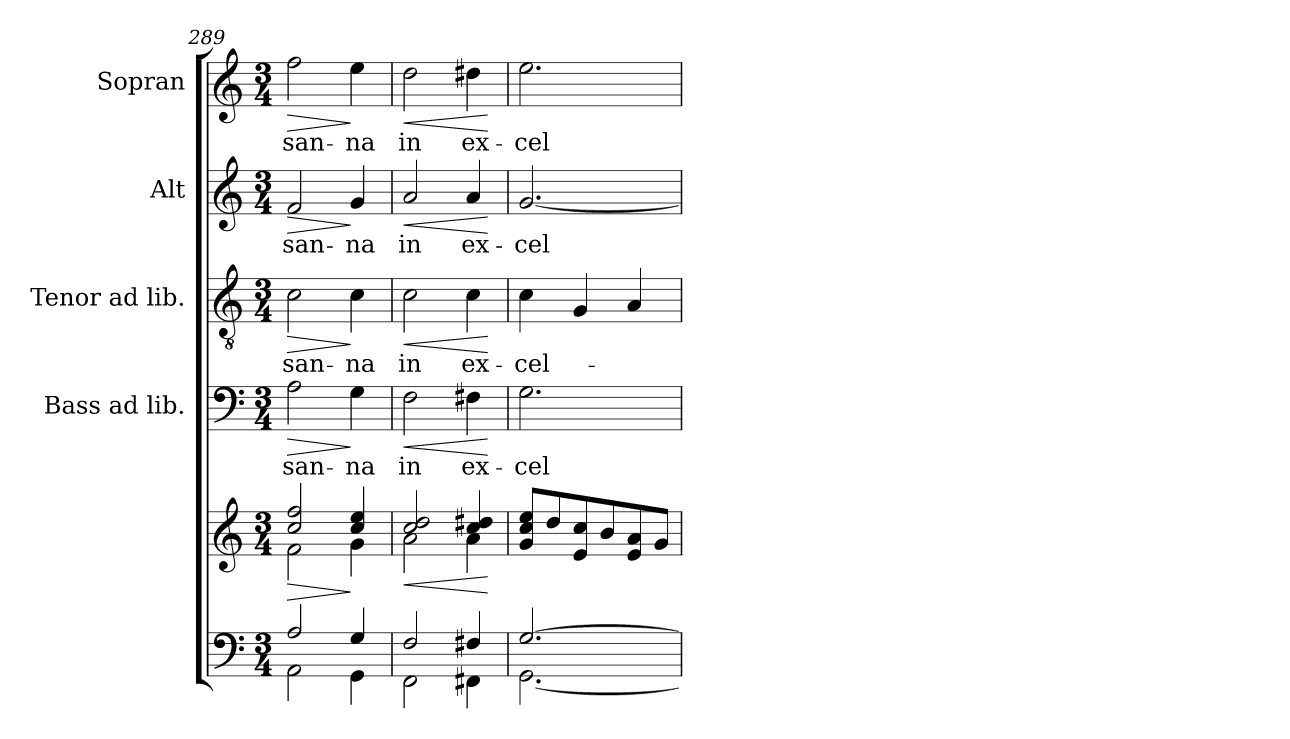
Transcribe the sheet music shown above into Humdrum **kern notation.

**kern	**kern	**dynam	**kern	**text	**dynam	**kern	**text	**dynam	**kern	**text	**dynam	**kern	**text	**dynam
*part5	*part5	*part5	*part4	*part4	*part4	*part3	*part3	*part3	*part2	*part2	*part2	*part1	*part1	*part1
*staff6	*staff5	*staff5/6	*staff4	*staff4	*staff4	*staff3	*staff3	*staff3	*staff2	*staff2	*staff2	*staff1	*staff1	*staff1
*	*	*	*I"Bass ad lib.	*	*	*I"Tenor ad lib.	*	*	*I"Alt	*	*	*I"Sopran	*	*
*	*	*	*I'B.	*	*	*I'T.	*	*	*I'A.	*	*	*I'S.	*	*
!!LO:LB:g=z
*clefF4	*clefG2	*	*clefF4	*	*	*clefGv2	*	*	*clefG2	*	*	*clefG2	*	*
*k[]	*k[]	*	*k[]	*	*	*k[]	*	*	*k[]	*	*	*k[]	*	*
*C:	*C:	*	*C:	*	*	*C:	*	*	*C:	*	*	*C:	*	*
*M3/4	*M3/4	*	*M3/4	*	*	*M3/4	*	*	*M3/4	*	*	*M3/4	*	*
=289	=289	=289	=289	=289	=289	=289	=289	=289	=289	=289	=289	=289	=289	=289
*^	*	*	*	*	*	*	*	*	*	*	*	*	*	*
!	!	!	!LO:HP:b	!	!LO:LY:b	!LO:HP:b	!	!LO:LY:b	!LO:HP:b	!	!LO:LY:b	!LO:HP:b	!	!LO:LY:b	!LO:HP:b
*	*	*^	*	*	*	*	*	*	*	*	*	*	*	*	*
2A/	2AA\	2cc/ 2ff/	2f\	>	2A\	-san-	>	2c\	-san-	>	2f/	-san-	>	2ff\	-san-	>
!	!	!	!	!	!	!LO:LY:b	!	!	!LO:LY:b	!	!	!LO:LY:b	!	!	!LO:LY:b	!
4G/	4GG\	4cc/ 4ee/	4g\	]	4G\	-na	]	4c\	-na	]	4g/	-na	]	4ee\	-na	]
=290	=290	=290	=290	=290	=290	=290	=290	=290	=290	=290	=290	=290	=290	=290	=290	=290
!	!	!	!	!LO:HP:b	!	!LO:LY:b	!LO:HP:b	!	!LO:LY:b	!LO:HP:b	!	!LO:LY:b	!LO:HP:b	!	!LO:LY:b	!LO:HP:b
2F/	2FF\	2cc/ 2dd/	2a\	<	2F\	in	<	2c\	in	<	2a/	in	<	2dd\	in	<
!	!	!	!	!	!	!LO:LY:b	!	!	!LO:LY:b	!	!	!LO:LY:b	!	!	!LO:LY:b	!
4F#X/	4FF#X\	4cc/ 4dd#X/	4a\	.	4F#X\	ex-	.	4c\	ex-	.	4a/	ex-	.	4dd#X\	ex-	.
*v	*v	*	*	*	*	*	*	*	*	*	*	*	*	*	*	*
*	*v	*v	*	*	*	*	*	*	*	*	*	*	*	*	*
.	.	[	.	.	[	.	.	[	.	.	[	.	.	[
=291	=291	=291	=291	=291	=291	=291	=291	=291	=291	=291	=291	=291	=291	=291
*^	*	*	*	*	*	*	*	*	*	*	*	*	*	*
!	!	!	!	!	!LO:LY:b	!	!	!LO:LY:b	!	!	!LO:LY:b	!	!	!LO:LY:b	!
[>2.G/	[<2.GG\	8g/ 8cc/ 8ee/L	.	2.G\	-cel-	.	4c\	-cel-	.	[2.g/	-cel-	.	2.ee\	-cel-	.
.	.	8dd/	.	.	.	.	.	.	.	.	.	.	.	.	.
.	.	8e/ 8cc/	.	.	.	.	4G/	.	.	.	.	.	.	.	.
.	.	8b/	.	.	.	.	.	.	.	.	.	.	.	.	.
.	.	8e/ 8a/	.	.	.	.	4A/	.	.	.	.	.	.	.	.
.	.	8g/J	.	.	.	.	.	.	.	.	.	.	.	.	.
*v	*v	*	*	*	*	*	*	*	*	*	*	*	*	*	*
=	=	=	=	=	=	=	=	=	=	=	=	=	=	=
*-	*-	*-	*-	*-	*-	*-	*-	*-	*-	*-	*-	*-	*-	*-
